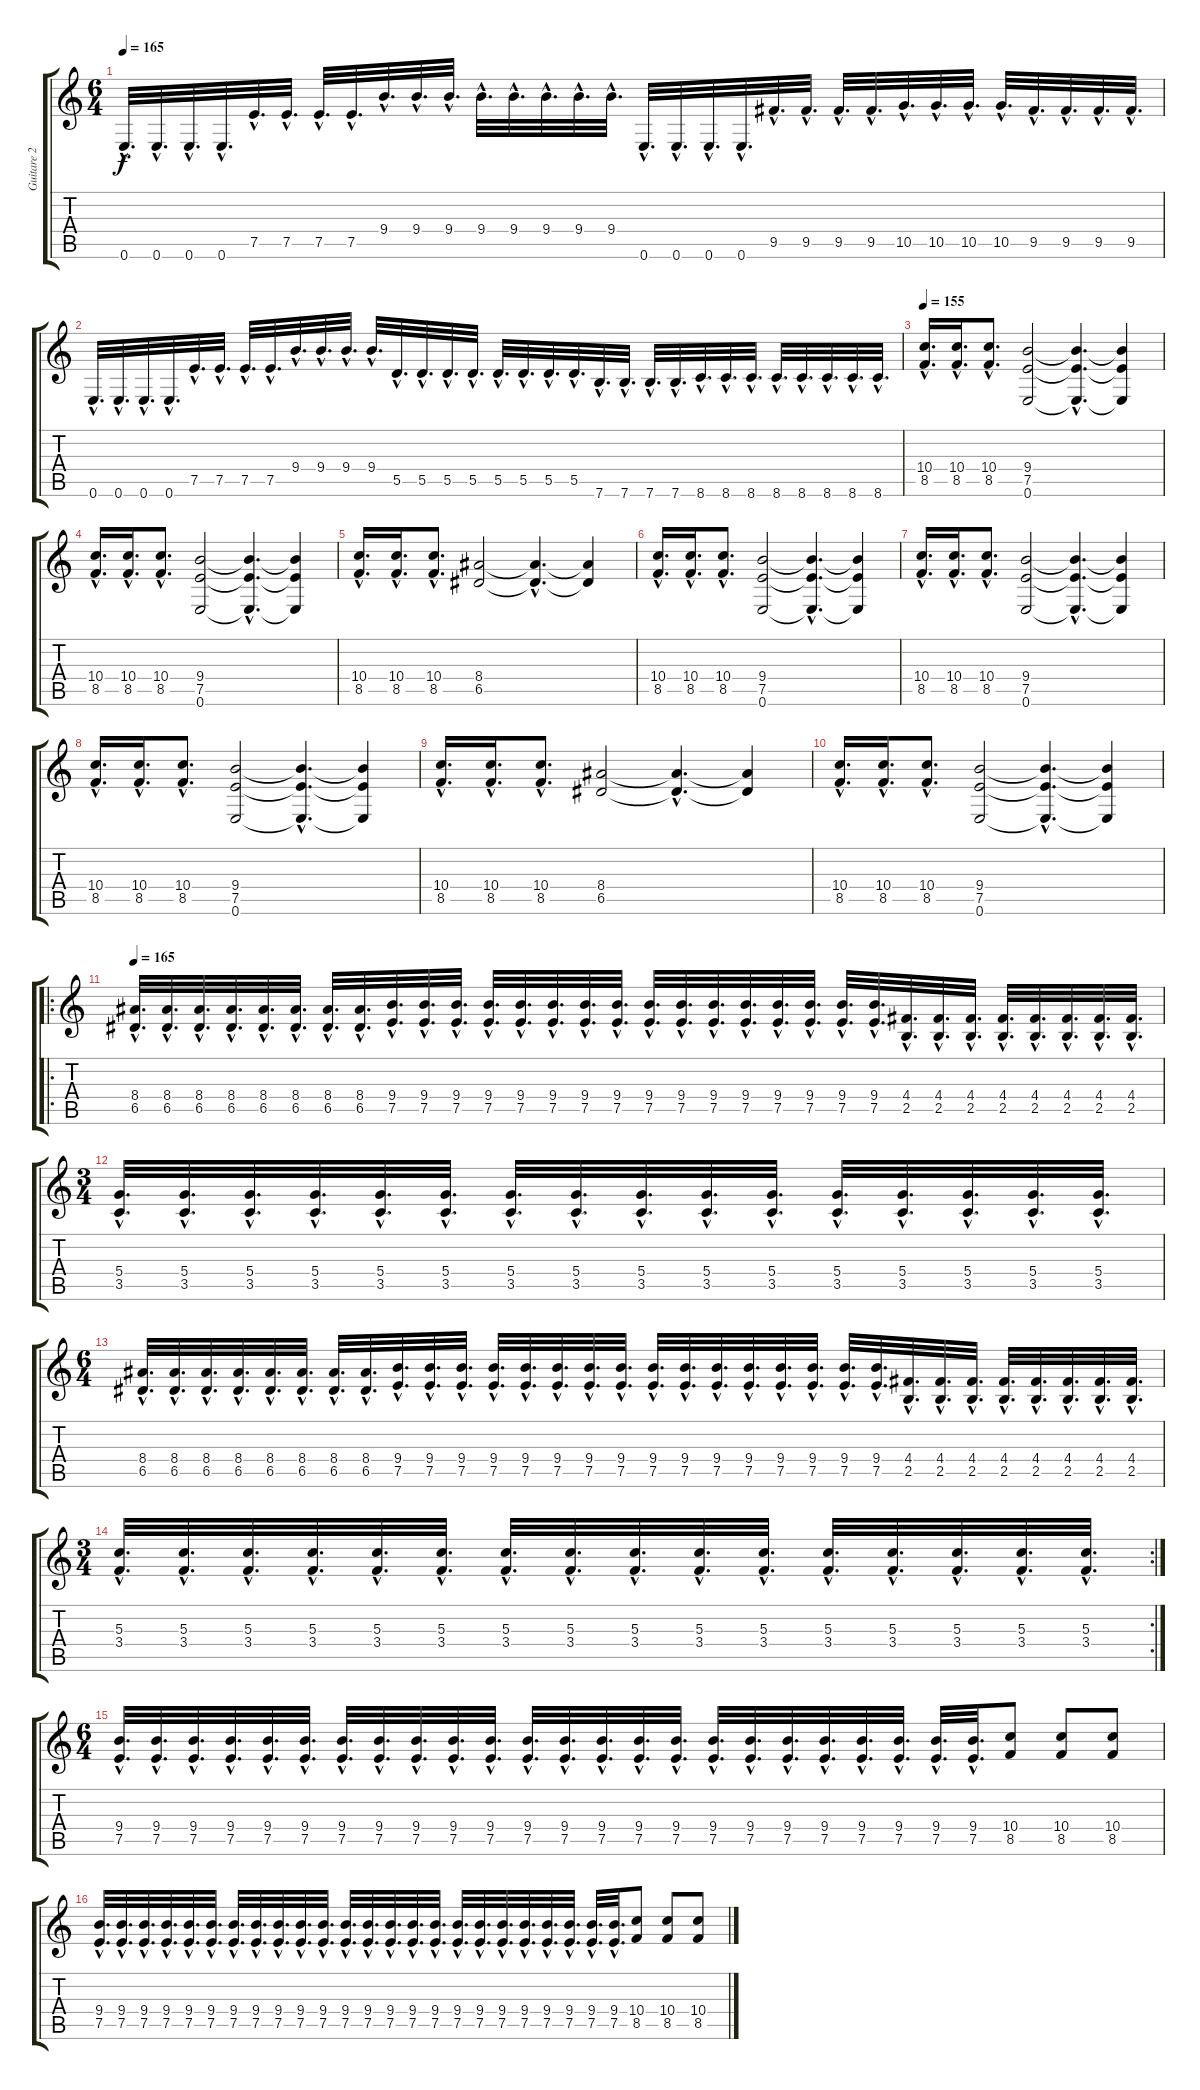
\track ("Guitare 2" "Guitare 2") {instrument distortionguitar}
\staff {score tabs}
\tuning (E4 B3 G3 D3 A2 E2) {hide}
\ts (6 4)
\tempo 165
\clef g2
\ks c
0.6{hac}.32{d dy f} 0.6{hac}.32{d} 0.6{hac}.32{d} 0.6{hac}.32{d} 7.5{hac}.32{d} 7.5{hac}.32{d} 7.5{hac}.32{d} 7.5{hac}.32{d} 9.4{hac}.32{d} 9.4{hac}.32{d} 9.4{hac}.32{d} 9.4{hac}.32{d} 9.4{hac}.32{d} 9.4{hac}.32{d} 9.4{hac}.32{d} 9.4{hac}.32{d} 0.6{hac}.32{d} 0.6{hac}.32{d} 0.6{hac}.32{d} 0.6{hac}.32{d} 9.5{hac}.32{d} 9.5{hac}.32{d} 9.5{hac}.32{d} 9.5{hac}.32{d} 10.5{hac}.32{d} 10.5{hac}.32{d} 10.5{hac}.32{d} 10.5{hac}.32{d} 9.5{hac}.32{d} 9.5{hac}.32{d} 9.5{hac}.32{d} 9.5{hac}.32{d} |
0.6{hac}.32{d} 0.6{hac}.32{d} 0.6{hac}.32{d} 0.6{hac}.32{d} 7.5{hac}.32{d} 7.5{hac}.32{d} 7.5{hac}.32{d} 7.5{hac}.32{d} 9.4{hac}.32{d} 9.4{hac}.32{d} 9.4{hac}.32{d} 9.4{hac}.32{d} 5.5{hac}.32{d} 5.5{hac}.32{d} 5.5{hac}.32{d} 5.5{hac}.32{d} 5.5{hac}.32{d} 5.5{hac}.32{d} 5.5{hac}.32{d} 5.5{hac}.32{d} 7.6{hac}.32{d} 7.6{hac}.32{d} 7.6{hac}.32{d} 7.6{hac}.32{d} 8.6{hac}.32{d} 8.6{hac}.32{d} 8.6{hac}.32{d} 8.6{hac}.32{d} 8.6{hac}.32{d} 8.6{hac}.32{d} 8.6{hac}.32{d} 8.6{hac}.32{d} |
\tempo 155
(10.4{hac} 8.5{hac}).16{d} (10.4{hac} 8.5{hac}).16{d} (10.4{hac} 8.5{hac}).8{d} (9.4 7.5 0.6).2 (9.4{hac t} 7.5{hac t} 0.6{hac t}).4{d} (9.4{t} 7.5{t} 0.6{t}).4 |
(10.4{hac} 8.5{hac}).16{d} (10.4{hac} 8.5{hac}).16{d} (10.4{hac} 8.5{hac}).8{d} (9.4 7.5 0.6).2 (9.4{hac t} 7.5{hac t} 0.6{hac t}).4{d} (9.4{t} 7.5{t} 0.6{t}).4 |
(10.4{hac} 8.5{hac}).16{d} (10.4{hac} 8.5{hac}).16{d} (10.4{hac} 8.5{hac}).8{d} (8.4 6.5).2 (8.4{hac t} 6.5{hac t}).4{d} (8.4{t} 6.5{t}).4 |
(10.4{hac} 8.5{hac}).16{d} (10.4{hac} 8.5{hac}).16{d} (10.4{hac} 8.5{hac}).8{d} (9.4 7.5 0.6).2 (9.4{hac t} 7.5{hac t} 0.6{hac t}).4{d} (9.4{t} 7.5{t} 0.6{t}).4 |
(10.4{hac} 8.5{hac}).16{d} (10.4{hac} 8.5{hac}).16{d} (10.4{hac} 8.5{hac}).8{d} (9.4 7.5 0.6).2 (9.4{hac t} 7.5{hac t} 0.6{hac t}).4{d} (9.4{t} 7.5{t} 0.6{t}).4 |
(10.4{hac} 8.5{hac}).16{d} (10.4{hac} 8.5{hac}).16{d} (10.4{hac} 8.5{hac}).8{d} (9.4 7.5 0.6).2 (9.4{hac t} 7.5{hac t} 0.6{hac t}).4{d} (9.4{t} 7.5{t} 0.6{t}).4 |
(10.4{hac} 8.5{hac}).16{d} (10.4{hac} 8.5{hac}).16{d} (10.4{hac} 8.5{hac}).8{d} (8.4 6.5).2 (8.4{hac t} 6.5{hac t}).4{d} (8.4{t} 6.5{t}).4 |
(10.4{hac} 8.5{hac}).16{d} (10.4{hac} 8.5{hac}).16{d} (10.4{hac} 8.5{hac}).8{d} (9.4 7.5 0.6).2 (9.4{hac t} 7.5{hac t} 0.6{hac t}).4{d} (9.4{t} 7.5{t} 0.6{t}).4 |
\ro
\tempo 165
(8.4{hac} 6.5{hac}).32{d} (8.4{hac} 6.5{hac}).32{d} (8.4{hac} 6.5{hac}).32{d} (8.4{hac} 6.5{hac}).32{d} (8.4{hac} 6.5{hac}).32{d} (8.4{hac} 6.5{hac}).32{d} (8.4{hac} 6.5{hac}).32{d} (8.4{hac} 6.5{hac}).32{d} (9.4{hac} 7.5{hac}).32{d} (9.4{hac} 7.5{hac}).32{d} (9.4{hac} 7.5{hac}).32{d} (9.4{hac} 7.5{hac}).32{d} (9.4{hac} 7.5{hac}).32{d} (9.4{hac} 7.5{hac}).32{d} (9.4{hac} 7.5{hac}).32{d} (9.4{hac} 7.5{hac}).32{d} (9.4{hac} 7.5{hac}).32{d} (9.4{hac} 7.5{hac}).32{d} (9.4{hac} 7.5{hac}).32{d} (9.4{hac} 7.5{hac}).32{d} (9.4{hac} 7.5{hac}).32{d} (9.4{hac} 7.5{hac}).32{d} (9.4{hac} 7.5{hac}).32{d} (9.4{hac} 7.5{hac}).32{d} (4.4{hac} 2.5{hac}).32{d} (4.4{hac} 2.5{hac}).32{d} (4.4{hac} 2.5{hac}).32{d} (4.4{hac} 2.5{hac}).32{d} (4.4{hac} 2.5{hac}).32{d} (4.4{hac} 2.5{hac}).32{d} (4.4{hac} 2.5{hac}).32{d} (4.4{hac} 2.5{hac}).32{d} |
\ts (3 4)
(5.4{hac} 3.5{hac}).32{d} (5.4{hac} 3.5{hac}).32{d} (5.4{hac} 3.5{hac}).32{d} (5.4{hac} 3.5{hac}).32{d} (5.4{hac} 3.5{hac}).32{d} (5.4{hac} 3.5{hac}).32{d} (5.4{hac} 3.5{hac}).32{d} (5.4{hac} 3.5{hac}).32{d} (5.4{hac} 3.5{hac}).32{d} (5.4{hac} 3.5{hac}).32{d} (5.4{hac} 3.5{hac}).32{d} (5.4{hac} 3.5{hac}).32{d} (5.4{hac} 3.5{hac}).32{d} (5.4{hac} 3.5{hac}).32{d} (5.4{hac} 3.5{hac}).32{d} (5.4{hac} 3.5{hac}).32{d} |
\ts (6 4)
(8.4{hac} 6.5{hac}).32{d} (8.4{hac} 6.5{hac}).32{d} (8.4{hac} 6.5{hac}).32{d} (8.4{hac} 6.5{hac}).32{d} (8.4{hac} 6.5{hac}).32{d} (8.4{hac} 6.5{hac}).32{d} (8.4{hac} 6.5{hac}).32{d} (8.4{hac} 6.5{hac}).32{d} (9.4{hac} 7.5{hac}).32{d} (9.4{hac} 7.5{hac}).32{d} (9.4{hac} 7.5{hac}).32{d} (9.4{hac} 7.5{hac}).32{d} (9.4{hac} 7.5{hac}).32{d} (9.4{hac} 7.5{hac}).32{d} (9.4{hac} 7.5{hac}).32{d} (9.4{hac} 7.5{hac}).32{d} (9.4{hac} 7.5{hac}).32{d} (9.4{hac} 7.5{hac}).32{d} (9.4{hac} 7.5{hac}).32{d} (9.4{hac} 7.5{hac}).32{d} (9.4{hac} 7.5{hac}).32{d} (9.4{hac} 7.5{hac}).32{d} (9.4{hac} 7.5{hac}).32{d} (9.4{hac} 7.5{hac}).32{d} (4.4{hac} 2.5{hac}).32{d} (4.4{hac} 2.5{hac}).32{d} (4.4{hac} 2.5{hac}).32{d} (4.4{hac} 2.5{hac}).32{d} (4.4{hac} 2.5{hac}).32{d} (4.4{hac} 2.5{hac}).32{d} (4.4{hac} 2.5{hac}).32{d} (4.4{hac} 2.5{hac}).32{d} |
\rc 2
\ts (3 4)
(5.3{hac} 3.4{hac}).32{d} (5.3{hac} 3.4{hac}).32{d} (5.3{hac} 3.4{hac}).32{d} (5.3{hac} 3.4{hac}).32{d} (5.3{hac} 3.4{hac}).32{d} (5.3{hac} 3.4{hac}).32{d} (5.3{hac} 3.4{hac}).32{d} (5.3{hac} 3.4{hac}).32{d} (5.3{hac} 3.4{hac}).32{d} (5.3{hac} 3.4{hac}).32{d} (5.3{hac} 3.4{hac}).32{d} (5.3{hac} 3.4{hac}).32{d} (5.3{hac} 3.4{hac}).32{d} (5.3{hac} 3.4{hac}).32{d} (5.3{hac} 3.4{hac}).32{d} (5.3{hac} 3.4{hac}).32{d} |
\ts (6 4)
(9.4{hac} 7.5{hac}).32{d} (9.4{hac} 7.5{hac}).32{d} (9.4{hac} 7.5{hac}).32{d} (9.4{hac} 7.5{hac}).32{d} (9.4{hac} 7.5{hac}).32{d} (9.4{hac} 7.5{hac}).32{d} (9.4{hac} 7.5{hac}).32{d} (9.4{hac} 7.5{hac}).32{d} (9.4{hac} 7.5{hac}).32{d} (9.4{hac} 7.5{hac}).32{d} (9.4{hac} 7.5{hac}).32{d} (9.4{hac} 7.5{hac}).32{d} (9.4{hac} 7.5{hac}).32{d} (9.4{hac} 7.5{hac}).32{d} (9.4{hac} 7.5{hac}).32{d} (9.4{hac} 7.5{hac}).32{d} (9.4{hac} 7.5{hac}).32{d} (9.4{hac} 7.5{hac}).32{d} (9.4{hac} 7.5{hac}).32{d} (9.4{hac} 7.5{hac}).32{d} (9.4{hac} 7.5{hac}).32{d} (9.4{hac} 7.5{hac}).32{d} (9.4{hac} 7.5{hac}).32{d} (9.4{hac} 7.5{hac}).32{d} (10.4 8.5).8 (10.4 8.5).8 (10.4 8.5).8 |
(9.4{hac} 7.5{hac}).32{d} (9.4{hac} 7.5{hac}).32{d} (9.4{hac} 7.5{hac}).32{d} (9.4{hac} 7.5{hac}).32{d} (9.4{hac} 7.5{hac}).32{d} (9.4{hac} 7.5{hac}).32{d} (9.4{hac} 7.5{hac}).32{d} (9.4{hac} 7.5{hac}).32{d} (9.4{hac} 7.5{hac}).32{d} (9.4{hac} 7.5{hac}).32{d} (9.4{hac} 7.5{hac}).32{d} (9.4{hac} 7.5{hac}).32{d} (9.4{hac} 7.5{hac}).32{d} (9.4{hac} 7.5{hac}).32{d} (9.4{hac} 7.5{hac}).32{d} (9.4{hac} 7.5{hac}).32{d} (9.4{hac} 7.5{hac}).32{d} (9.4{hac} 7.5{hac}).32{d} (9.4{hac} 7.5{hac}).32{d} (9.4{hac} 7.5{hac}).32{d} (9.4{hac} 7.5{hac}).32{d} (9.4{hac} 7.5{hac}).32{d} (9.4{hac} 7.5{hac}).32{d} (9.4{hac} 7.5{hac}).32{d} (10.4 8.5).8 (10.4 8.5).8 (10.4 8.5).8
